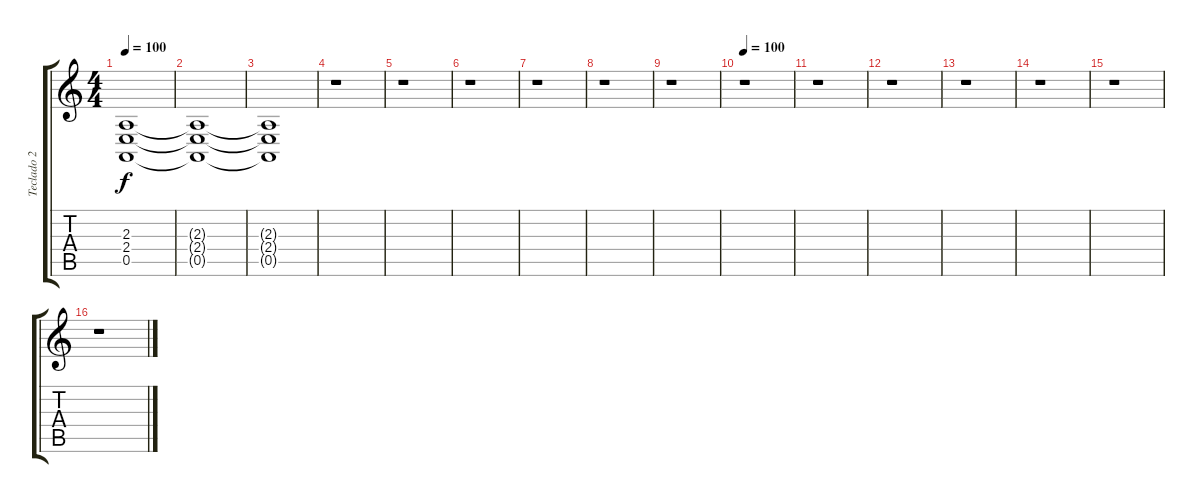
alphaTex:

\track ("Teclado 2" "Teclado 2") {instrument choiraahs}
\staff {score tabs}
\tuning (E4 B3 G3 D3 A2 E2) {hide}
\ts (4 4)
\tempo 100
\clef g2
\ks c
(2.3{t} 2.4{t} 0.5{t}).1{dy f} |
(2.3{t} 2.4{t} 0.5{t}).1 |
(2.3{t} 2.4{t} 0.5{t}).1 |
r.1 |
r.1 |
r.1 |
r.1 |
r.1 |
r.1 |
\tempo 100
r.1 |
r.1 |
r.1 |
r.1 |
r.1 |
r.1 |
r.1
